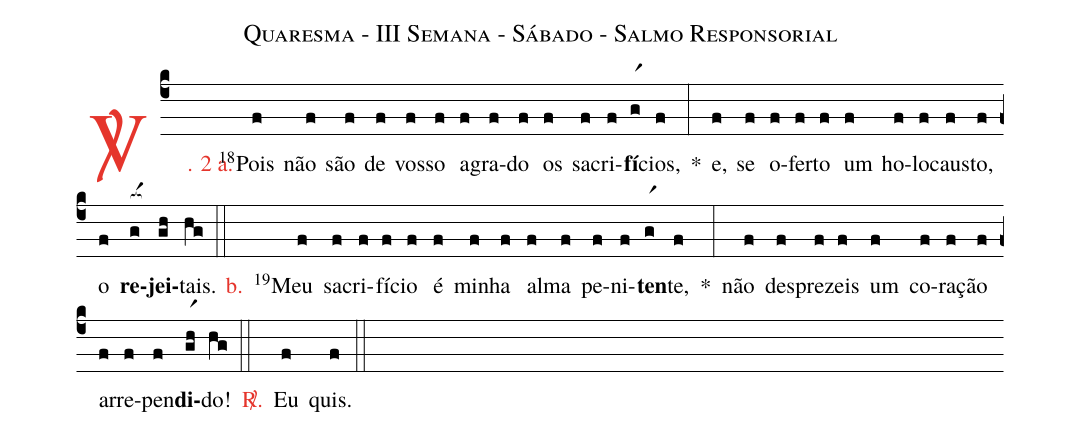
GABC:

name: Quaresma - III Semana - Sábado - Salmo Responsorial;
%%
(c4)

<c><sp>V/</sp>. 2 a.</c>() <v>\VSup{18}</v>Pois(f) não(f) são(f) de(f) vos(f)so(f) a(f)gra(f)do(f) os(f) sa(f)cri(f)<b>fí</b>(gr1)cios,(f) *(:)
e,(f) se(f) o(f)fer(f)to(f) um(f) ho(f)lo(f)caus(f)to,(f) o(f) <b>re</b>(g[ocba:1{])<b>jei</b>(gh[ocba:0}])tais.(hg)

(::)

<nlba><c>b.</c>() <v>\VSup{19}</v>Meu</nlba>(f) sa(f)cri(f)fí(f)cio(f) é(f) mi(f)nha(f) al(f)ma(f) pe(f)ni(f)<b>ten</b>(gr1)te,(f) *(:)
não(f) des(f)pre(f)zeis(f) um(f) co(f)ra(f)ção(f) ar(f)re(f)pen(f)<b>di</b>(gr1h)do!(hg)

(::)

<nlba><c><sp>R/</sp>.</c>() Eu</nlba>(f) quis.(f)

(::)
